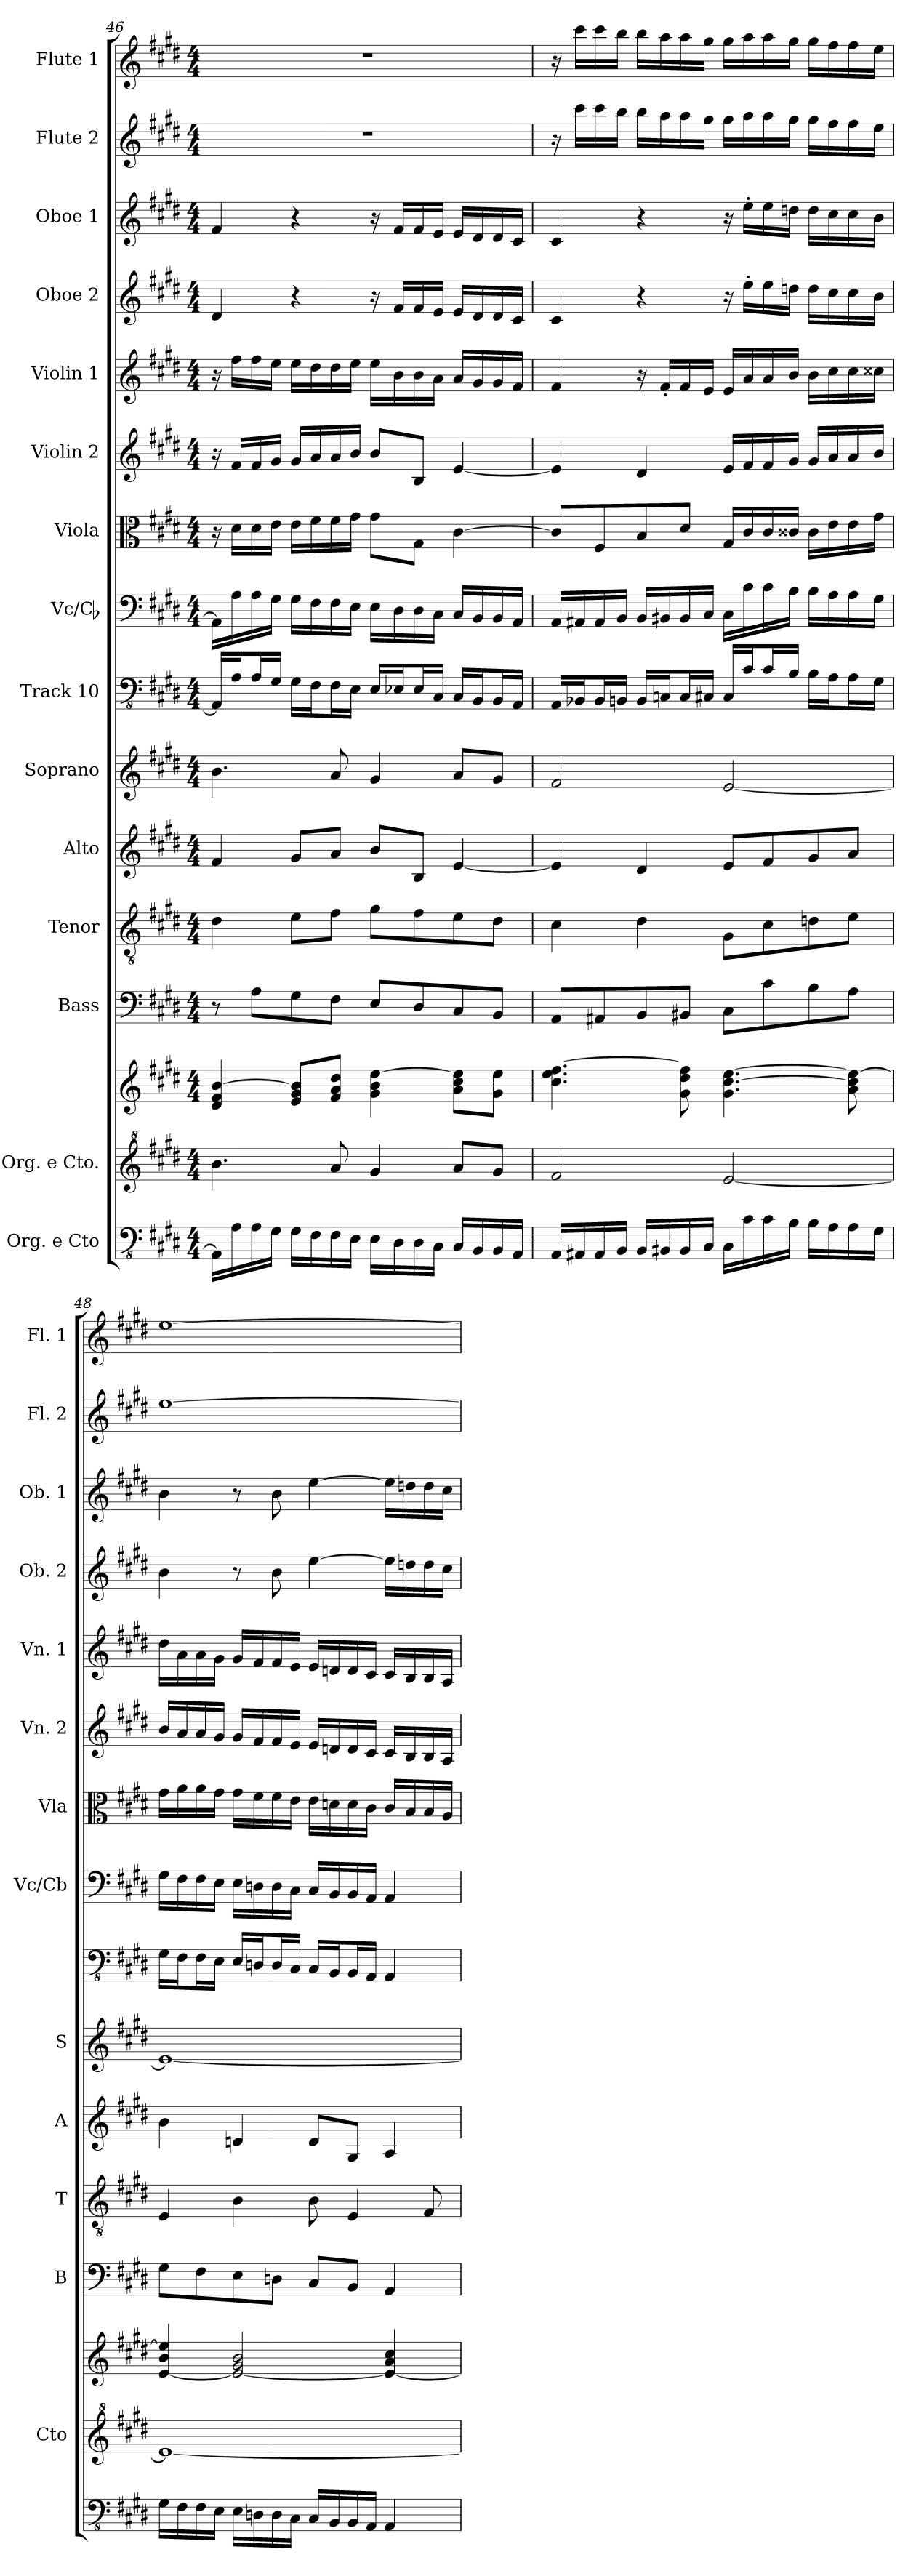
**kern	**kern	**kern	**kern	**kern	**kern	**kern	**kern	**kern	**kern	**kern	**kern	**kern	**kern	**kern	**kern
*part15	*part14	*part14	*part13	*part12	*part11	*part10	*part9	*part8	*part7	*part6	*part5	*part4	*part3	*part2	*part1
*staff16	*staff15	*staff14	*staff13	*staff12	*staff11	*staff10	*staff9	*staff8	*staff7	*staff6	*staff5	*staff4	*staff3	*staff2	*staff1
*I"Org. e Cto	*I"Org. e Cto.	*	*I"Bass	*I"Tenor	*I"Alto	*I"Soprano	*I"Track 10	*I"Vc/Cb	*I"Viola	*I"Violin 2	*I"Violin 1	*I"Oboe 2	*I"Oboe 1	*I"Flute 2	*I"Flute 1
*	*I'Cto	*	*I'B	*I'T	*I'A	*I'S	*	*I'Vc/Cb	*I'Vla	*I'Vn. 2	*I'Vn. 1	*I'Ob. 2	*I'Ob. 1	*I'Fl. 2	*I'Fl. 1
*clefFv4	*clefG^2	*clefG2	*clefF4	*clefGv2	*clefG2	*clefG2	*clefFv4	*clefF4	*clefC3	*clefG2	*clefG2	*clefG2	*clefG2	*clefG2	*clefG2
*k[f#c#g#d#]	*k[f#c#g#d#]	*k[f#c#g#d#]	*k[f#c#g#d#]	*k[f#c#g#d#]	*k[f#c#g#d#]	*k[f#c#g#d#]	*k[f#c#g#d#]	*k[f#c#g#d#]	*k[f#c#g#d#]	*k[f#c#g#d#]	*k[f#c#g#d#]	*k[f#c#g#d#]	*k[f#c#g#d#]	*k[f#c#g#d#]	*k[f#c#g#d#]
*M4/4	*M4/4	*M4/4	*M4/4	*M4/4	*M4/4	*M4/4	*M4/4	*M4/4	*M4/4	*M4/4	*M4/4	*M4/4	*M4/4	*M4/4	*M4/4
=46	=46	=46	=46	=46	=46	=46	=46	=46	=46	=46	=46	=46	=46	=46	=46
16AAA\LL]	4.bb\	4d#/ 4f#/ [4b/	8r	4d#\	4f#/	4.b\	16AAA/LL]	16AA\LL]	16r	16r	16r	4d#/	4f#/	1r	1r
16AA\	.	.	.	.	.	.	16AA/J	16A\	16d#\LL	16f#/LL	16ff#\LL	.	.	.	.
16AA\	.	.	8A\L	.	.	.	16AA/L	16A\	16d#\	16f#/	16ff#\	.	.	.	.
16GG#\JJ	.	.	.	.	.	.	16GG#/JJ	16G#\JJ	16e\JJ	16g#/JJ	16ee\JJ	.	.	.	.
16GG#\LL	.	8e/ 8g#/ 8b/]L	8G#\	8e\L	8g#/L	.	16GG#\LL	16G#\LL	16e\LL	16g#/LL	16ee\LL	4r	4r	.	.
16FF#\	.	.	.	.	.	.	16FF#\J	16F#\	16f#\	16a/	16dd#\	.	.	.	.
16FF#\	8aa/	8f#/ 8a/ 8dd#/J	8F#\J	8f#\J	8a/J	8a/	16FF#\L	16F#\	16f#\	16a/	16dd#\	.	.	.	.
16EE\JJ	.	.	.	.	.	.	16EE\JJ	16E\JJ	16g#\JJ	16b/JJ	16ee\JJ	.	.	.	.
16EE\LL	4gg#/	4g#\ 4b\ [4ee\	8E/L	8g#\L	8b/L	4g#/	16EE/LL	16E\LL	8g#\L	8b/L	16ee\LL	16r	16r	.	.
16DD#\	.	.	.	.	.	.	16EE-X/J	16D#\	.	.	16b\	16f#/LL	16f#/LL	.	.
16DD#\	.	.	8D#/	8f#\	8B/J	.	16EE-/L	16D#\	8G#\J	8B/J	16b\	16f#/	16f#/	.	.
16CC#\JJ	.	.	.	.	.	.	16CC#/JJ	16C#\JJ	.	.	16a\JJ	16e/JJ	16e/JJ	.	.
16CC#/LL	8aa/L	8a\ 8cc#\ 8ee\]L	8C#/	8e\	[4e/	8a/L	16CC#/LL	16C#/LL	[4c#\	[4e/	16a/LL	16e/LL	16e/LL	.	.
16BBB/	.	.	.	.	.	.	16BBB/J	16BB/	.	.	16g#/	16d#/	16d#/	.	.
16BBB/	8gg#/J	8g#\ 8ee\J	8BB/J	8d#\J	.	8g#/J	16BBB/L	16BB/	.	.	16g#/	16d#/	16d#/	.	.
16AAA/JJ	.	.	.	.	.	.	16AAA/JJ	16AA/JJ	.	.	16f#/JJ	16c#/JJ	16c#/JJ	.	.
!!LO:PB:g=z
=47	=47	=47	=47	=47	=47	=47	=47	=47	=47	=47	=47	=47	=47	=47	=47
16AAA/LL	2ff#/	4.cc#\ 4.ee\ [4.ff#\	8AA/L	4c#\	4e/]	2f#/	16AAA/LL	16AA/LL	8c#/L]	4e/]	4f#/	4c#/	4c#/	16r	16r
16AAA#X/	.	.	.	.	.	.	16BBB-X/J	16AA#X/	.	.	.	.	.	16ccc#\LL	16ccc#\LL
16AAA#/	.	.	8AA#X/	.	.	.	16BBB-/L	16AA#/	8F#/	.	.	.	.	16ccc#\	16ccc#\
16BBB/JJ	.	.	.	.	.	.	16BBBn/JJ	16BB/JJ	.	.	.	.	.	16bb\JJ	16bb\JJ
16BBB/LL	.	.	8BB/	4d#\	4d#/	.	16BBB/LL	16BB/LL	8B/	4d#/	16r	4r	4r	16bb\LL	16bb\LL
16BBB#X/	.	.	.	.	.	.	16CCn/J	16BB#X/	.	.	16f#'/LL	.	.	16aa\	16aa\
16BBB#/	.	8g#\ 8dd#\ 8ff#\]	8BB#X/J	.	.	.	16CC/L	16BB#/	8d#/J	.	16f#/	.	.	16aa\	16aa\
16CC#/JJ	.	.	.	.	.	.	16CC#X/JJ	16C#/JJ	.	.	16e/JJ	.	.	16gg#\JJ	16gg#\JJ
16CC#\LL	[2ee/	4.g#\ [4.cc#\ [4.ee\	8C#\L	8G#\L	8e/L	[2e/	16CC#/LL	16C#\LL	16G#/LL	16e/LL	16e/LL	16r	16r	16gg#\LL	16gg#\LL
16C#\	.	.	.	.	.	.	16C#/J	16c#\	16c#/	16f#/	16a/	16ee'\LL	16ee'\LL	16aa\	16aa\
16C#\	.	.	8c#\	8c#\	8f#/	.	16C#/L	16c#\	16c#/	16f#/	16a/	16ee\	16ee\	16aa\	16aa\
16BB\JJ	.	.	.	.	.	.	16BB/JJ	16B\JJ	16c##X/JJ	16g#/JJ	16b/JJ	16ddn\JJ	16ddn\JJ	16gg#\JJ	16gg#\JJ
16BB\LL	.	.	8B\	8dn\	8g#/	.	16BB\LL	16B\LL	16c##\LL	16g#/LL	16b\LL	16dd\LL	16dd\LL	16gg#\LL	16gg#\LL
16AA\	.	.	.	.	.	.	16AA\J	16A\	16e\	16a/	16cc#\	16cc#\	16cc#\	16ff#\	16ff#\
16AA\	.	8a\ 8cc#\] 8ee\_	8A\J	8e\J	8a/J	.	16AA\L	16A\	16e\	16a/	16cc#\	16cc#\	16cc#\	16ff#\	16ff#\
16GG#\JJ	.	.	.	.	.	.	16GG#\JJ	16G#\JJ	16g#\JJ	16b/JJ	16cc##X\JJ	16b\JJ	16b\JJ	16ee\JJ	16ee\JJ
!!LO:PB:g=z
=48	=48	=48	=48	=48	=48	=48	=48	=48	=48	=48	=48	=48	=48	=48	=48
16GG#\LL	1ee_	[4e/ 4b/ 4ee/]	8G#\L	4E/	4b\	1e_	16GG#\LL	16G#\LL	16g#\LL	16b/LL	16dd#\LL	4b\	4b\	[1ee	[1ee
16FF#\	.	.	.	.	.	.	16FF#\J	16F#\	16a\	16a/	16a\	.	.	.	.
16FF#\	.	.	8F#\	.	.	.	16FF#\L	16F#\	16a\	16a/	16a\	.	.	.	.
16EE\JJ	.	.	.	.	.	.	16EE\JJ	16E\JJ	16g#\JJ	16g#/JJ	16g#\JJ	.	.	.	.
16EE\LL	.	2e/_ 2g#/ 2b/	8E\	4B\	4dn/	.	16EE/LL	16E\LL	16g#\LL	16g#/LL	16g#/LL	8r	8r	.	.
16DDn\	.	.	.	.	.	.	16DDn/J	16Dn\	16f#\	16f#/	16f#/	.	.	.	.
16DD\	.	.	8Dn\J	.	.	.	16DD/L	16D\	16f#\	16f#/	16f#/	8b\	8b\	.	.
16CC#\JJ	.	.	.	.	.	.	16CC#/JJ	16C#\JJ	16e\JJ	16e/JJ	16e/JJ	.	.	.	.
16CC#/LL	.	.	8C#/L	8B\	8d/L	.	16CC#/LL	16C#/LL	16e\LL	16e/LL	16e/LL	[4ee\	[4ee\	.	.
16BBB/	.	.	.	.	.	.	16BBB/J	16BB/	16dn\	16dn/	16dn/	.	.	.	.
16BBB/	.	.	8BB/J	4E/	8G#/J	.	16BBB/L	16BB/	16d\	16d/	16d/	.	.	.	.
16AAA/JJ	.	.	.	.	.	.	16AAA/JJ	16AA/JJ	16c#\JJ	16c#/JJ	16c#/JJ	.	.	.	.
4AAA/	.	4e/_ 4a/ 4cc#/	4AA/	.	4A/	.	4AAA/	4AA/	16c#/LL	16c#/LL	16c#/LL	16ee\LL]	16ee\LL]	.	.
.	.	.	.	.	.	.	.	.	16B/	16B/	16B/	16ddn\	16ddn\	.	.
.	.	.	.	8F#/	.	.	.	.	16B/	16B/	16B/	16dd\	16dd\	.	.
.	.	.	.	.	.	.	.	.	16A/JJ	16A/JJ	16A/JJ	16cc#\JJ	16cc#\JJ	.	.
=	=	=	=	=	=	=	=	=	=	=	=	=	=	=	=
*-	*-	*-	*-	*-	*-	*-	*-	*-	*-	*-	*-	*-	*-	*-	*-
